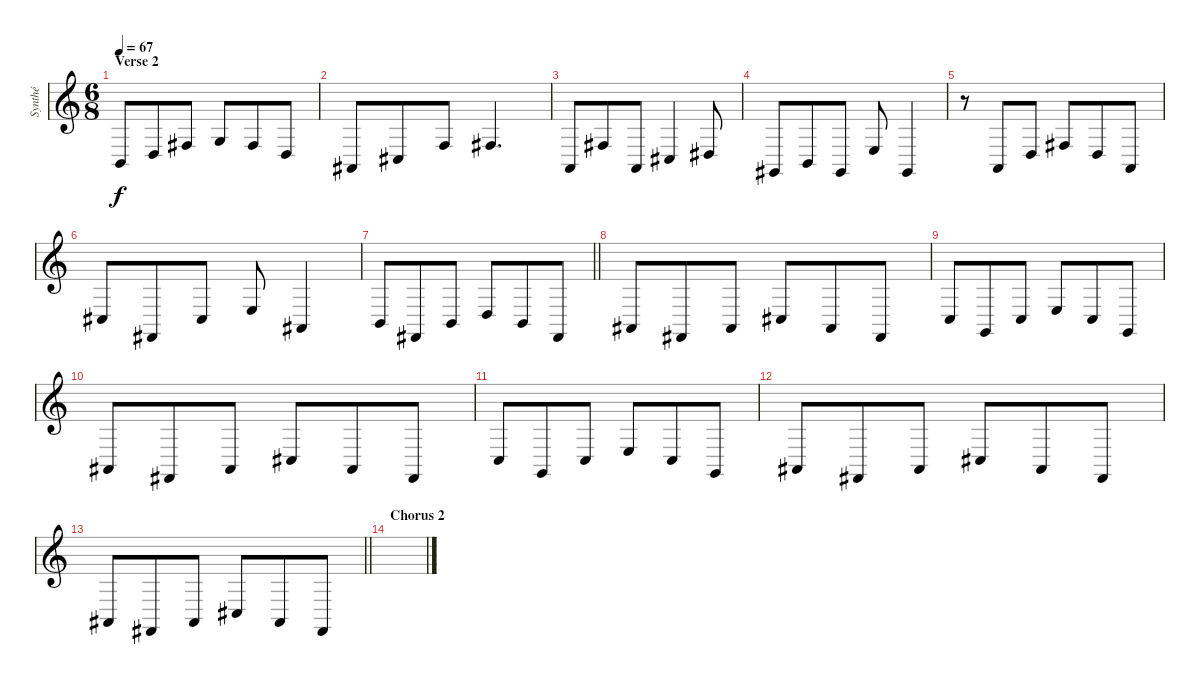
\track ("Synthé" "Synthé") {instrument recorder}
\staff {score}
\tuning (E4 B3 G3 D3 A2 E2) {hide}
\ts (6 8)
\section ("" "Verse 2")
\tempo 67
\clef g2
\ks c
2.5.8{dy f} 0.4.8 4.4.8 5.4.8 4.4.8 0.4.8 |
1.5.8 4.5.8 3.4.8 4.4.4{d} |
0.5.8 4.4.8 0.5.8 4.5.4 1.4.8 |
4.6.8 2.5.8 4.6.8 2.4.8 4.6.4 |
r.8 0.5.8 5.5.8 4.4.8 5.5.8 5.6.8 |
4.5.8 2.6.8 4.5.8 2.4.8 1.5.4 |
\barLineRight lightlight
2.5.8 2.6.8 2.5.8 0.4.8 2.5.8 2.6.8 |
1.5.8 2.6.8 1.5.8 4.5.8 1.5.8 2.6.8 |
3.5.8 3.6.8 3.5.8 2.4.8 3.5.8 3.6.8 |
1.5.8 2.6.8 1.5.8 4.5.8 1.5.8 2.6.8 |
3.5.8 3.6.8 3.5.8 2.4.8 3.5.8 3.6.8 |
1.5.8 2.6.8 1.5.8 4.5.8 1.5.8 2.6.8 |
\barLineRight lightlight
1.5.8 2.6.8 1.5.8 4.5.8 1.5.8 2.6.8 |
\section ("" "Chorus 2")
